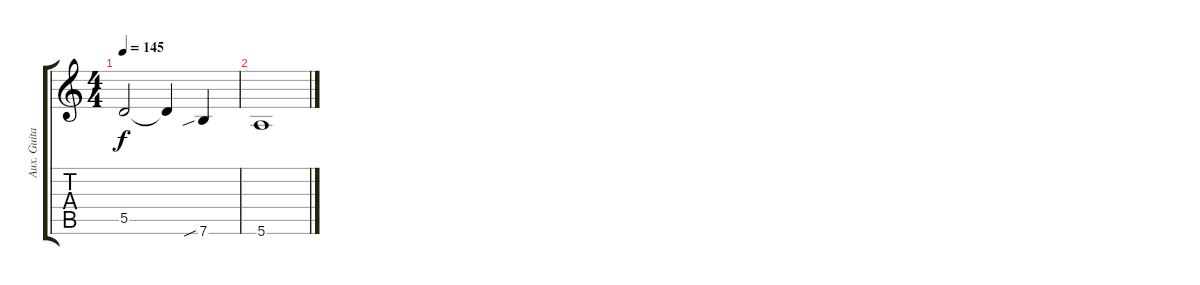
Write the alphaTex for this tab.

\track ("Aux. Guitar" "Aux. Guita") {instrument distortionguitar}
\staff {score tabs}
\tuning (E4 B3 G3 D3 A2 E2) {hide}
\ts (4 4)
\tempo 145
\clef g2
\ks c
5.5.2{dy f} 5.5{t}.4 7.6{sib}.4 |
5.6.1
